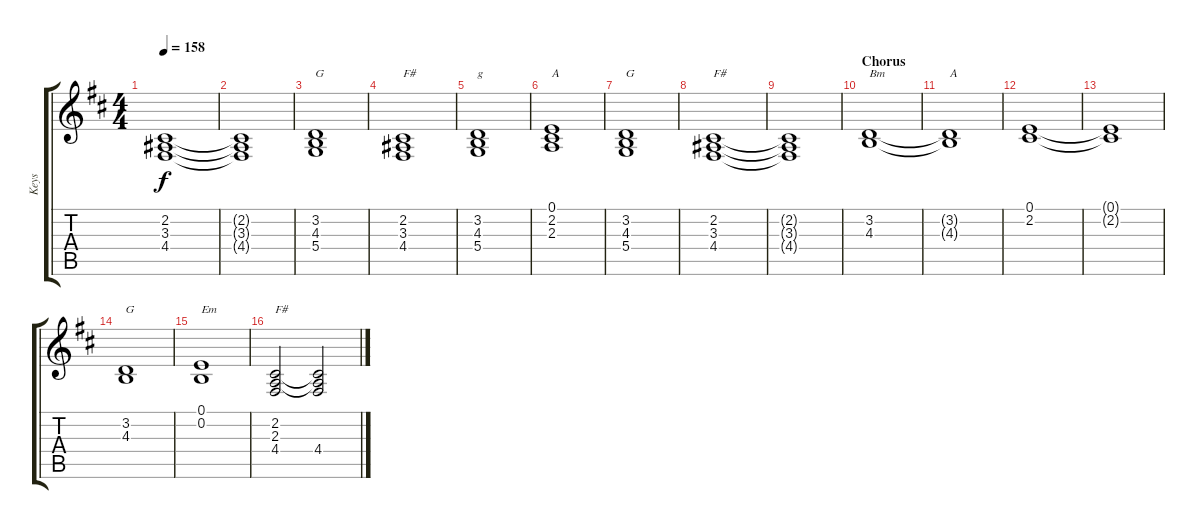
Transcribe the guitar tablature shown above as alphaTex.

\track ("Keys" "Keys") {instrument stringensemble1}
\staff {score tabs}
\tuning (E4 B3 G3 D3 A2 E2) {hide}
\ts (4 4)
\tempo 158
\clef g2
\ks d
(2.2 3.3 4.4).1{dy f} |
(2.2{t} 3.3{t} 4.4{t}).1 |
(3.2 4.3 5.4).1{txt "G"} |
(2.2 3.3 4.4).1{txt "F#"} |
(3.2 4.3 5.4).1{txt "g"} |
(0.1 2.2 2.3).1{txt "A"} |
(3.2 4.3 5.4).1{txt "G"} |
(2.2 3.3 4.4).1{txt "F#"} |
(2.2{t} 3.3{t} 4.4{t}).1 |
\section ("" "Chorus")
(3.2 4.3).1{txt "Bm"} |
(3.2{t} 4.3{t}).1{txt "A"} |
(0.1 2.2).1 |
(0.1{t} 2.2{t}).1 |
(3.2 4.3).1{txt "G"} |
(0.1 0.2).1{txt "Em"} |
(2.2 2.3 4.4).2{txt "F#"} (2.2{t} 2.3{t} 4.4).2
